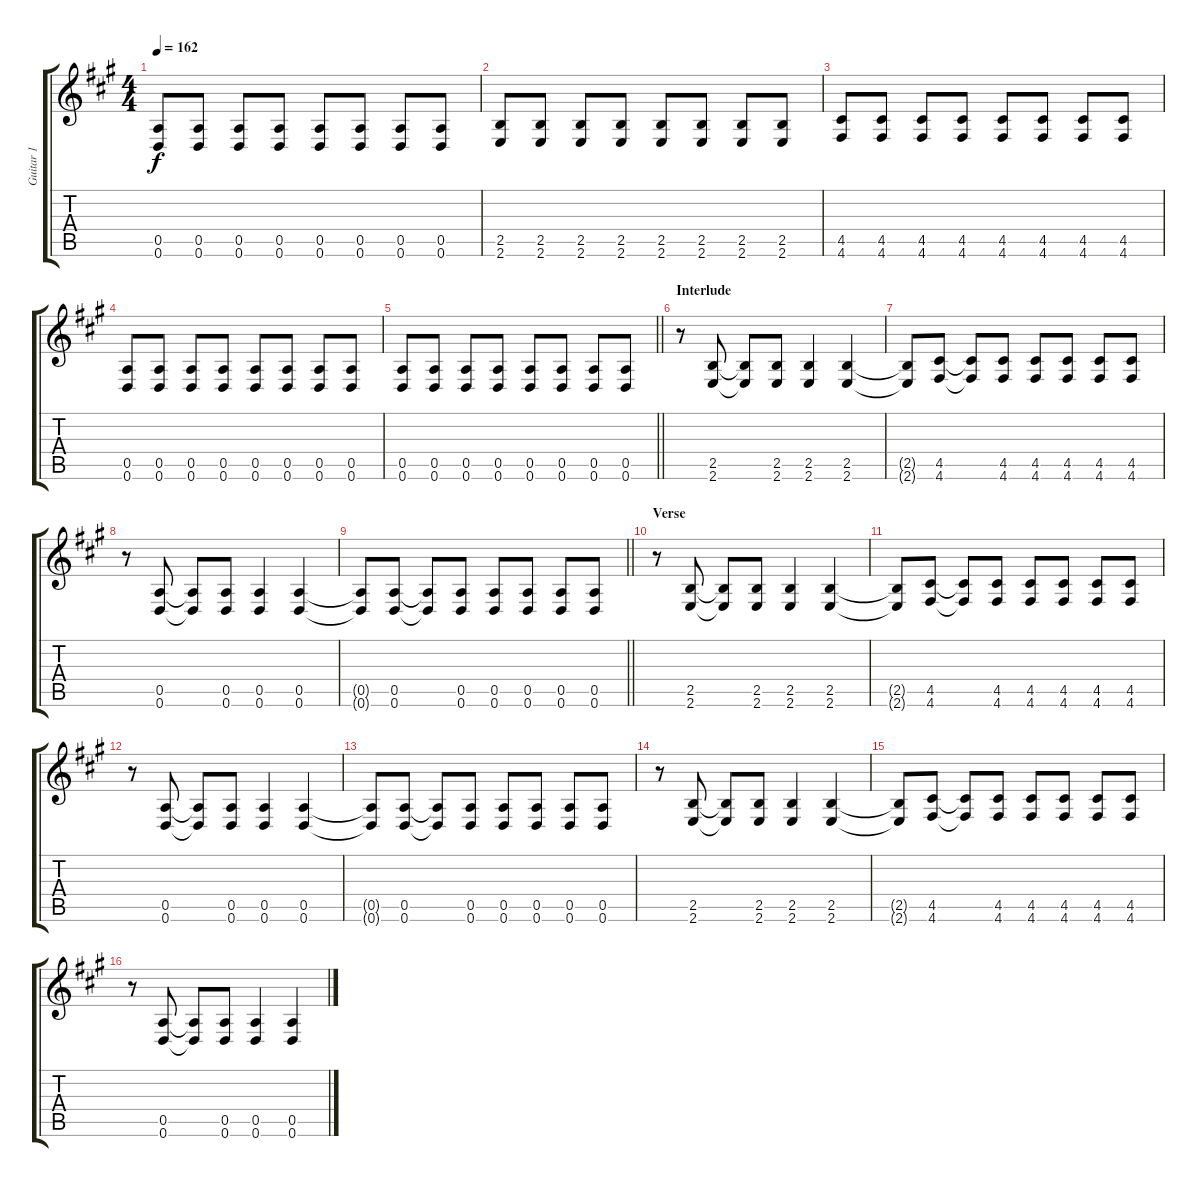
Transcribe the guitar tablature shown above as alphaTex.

\track ("Guitar 1" "Guitar 1") {instrument acousticguitarsteel}
\staff {score tabs}
\tuning (E4 B3 G3 D3 A2 D2) {hide}
\ts (4 4)
\tempo 162
\clef g2
\ks a
(0.5 0.6).8{dy f} (0.5 0.6).8 (0.5 0.6).8 (0.5 0.6).8 (0.5 0.6).8 (0.5 0.6).8 (0.5 0.6).8 (0.5 0.6).8 |
(2.5 2.6).8 (2.5 2.6).8 (2.5 2.6).8 (2.5 2.6).8 (2.5 2.6).8 (2.5 2.6).8 (2.5 2.6).8 (2.5 2.6).8 |
(4.5 4.6).8 (4.5 4.6).8 (4.5 4.6).8 (4.5 4.6).8 (4.5 4.6).8 (4.5 4.6).8 (4.5 4.6).8 (4.5 4.6).8 |
(0.5 0.6).8 (0.5 0.6).8 (0.5 0.6).8 (0.5 0.6).8 (0.5 0.6).8 (0.5 0.6).8 (0.5 0.6).8 (0.5 0.6).8 |
\barLineRight lightlight
(0.5 0.6).8 (0.5 0.6).8 (0.5 0.6).8 (0.5 0.6).8 (0.5 0.6).8 (0.5 0.6).8 (0.5 0.6).8 (0.5 0.6).8 |
\section ("" "Interlude")
r.8 (2.5 2.6).8 (2.5{t} 2.6{t}).8 (2.5 2.6).8 (2.5 2.6).4 (2.5 2.6).4 |
(2.5{t} 2.6{t}).8 (4.5 4.6).8 (4.5{t} 4.6{t}).8 (4.5 4.6).8 (4.5 4.6).8 (4.5 4.6).8 (4.5 4.6).8 (4.5 4.6).8 |
r.8 (0.5 0.6).8 (0.5{t} 0.6{t}).8 (0.5 0.6).8 (0.5 0.6).4 (0.5 0.6).4 |
\barLineRight lightlight
(0.5{t} 0.6{t}).8 (0.5 0.6).8 (0.5{t} 0.6{t}).8 (0.5 0.6).8 (0.5 0.6).8 (0.5 0.6).8 (0.5 0.6).8 (0.5 0.6).8 |
\section ("" "Verse")
r.8 (2.5 2.6).8 (2.5{t} 2.6{t}).8 (2.5 2.6).8 (2.5 2.6).4 (2.5 2.6).4 |
(2.5{t} 2.6{t}).8 (4.5 4.6).8 (4.5{t} 4.6{t}).8 (4.5 4.6).8 (4.5 4.6).8 (4.5 4.6).8 (4.5 4.6).8 (4.5 4.6).8 |
r.8 (0.5 0.6).8 (0.5{t} 0.6{t}).8 (0.5 0.6).8 (0.5 0.6).4 (0.5 0.6).4 |
(0.5{t} 0.6{t}).8 (0.5 0.6).8 (0.5{t} 0.6{t}).8 (0.5 0.6).8 (0.5 0.6).8 (0.5 0.6).8 (0.5 0.6).8 (0.5 0.6).8 |
r.8 (2.5 2.6).8 (2.5{t} 2.6{t}).8 (2.5 2.6).8 (2.5 2.6).4 (2.5 2.6).4 |
(2.5{t} 2.6{t}).8 (4.5 4.6).8 (4.5{t} 4.6{t}).8 (4.5 4.6).8 (4.5 4.6).8 (4.5 4.6).8 (4.5 4.6).8 (4.5 4.6).8 |
r.8 (0.5 0.6).8 (0.5{t} 0.6{t}).8 (0.5 0.6).8 (0.5 0.6).4 (0.5 0.6).4
